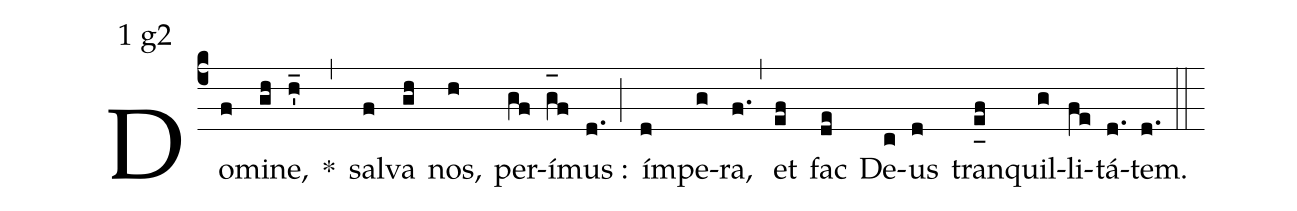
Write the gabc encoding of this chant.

mode:1 g2;
%%
(c4) Do(f)mi(gh)ne,(h'_) *(,) sal(f)va(gh) nos,(h) per(gf)í(g_[oh:h]f)mus :(d.) (;) ím(d)pe(g)ra,(f.) (,) et(ef) fac(de) De(c)us(d) tran(e_[uh:l]f)quil(g)li(fe)tá(d.)tem.(d.) (::)
